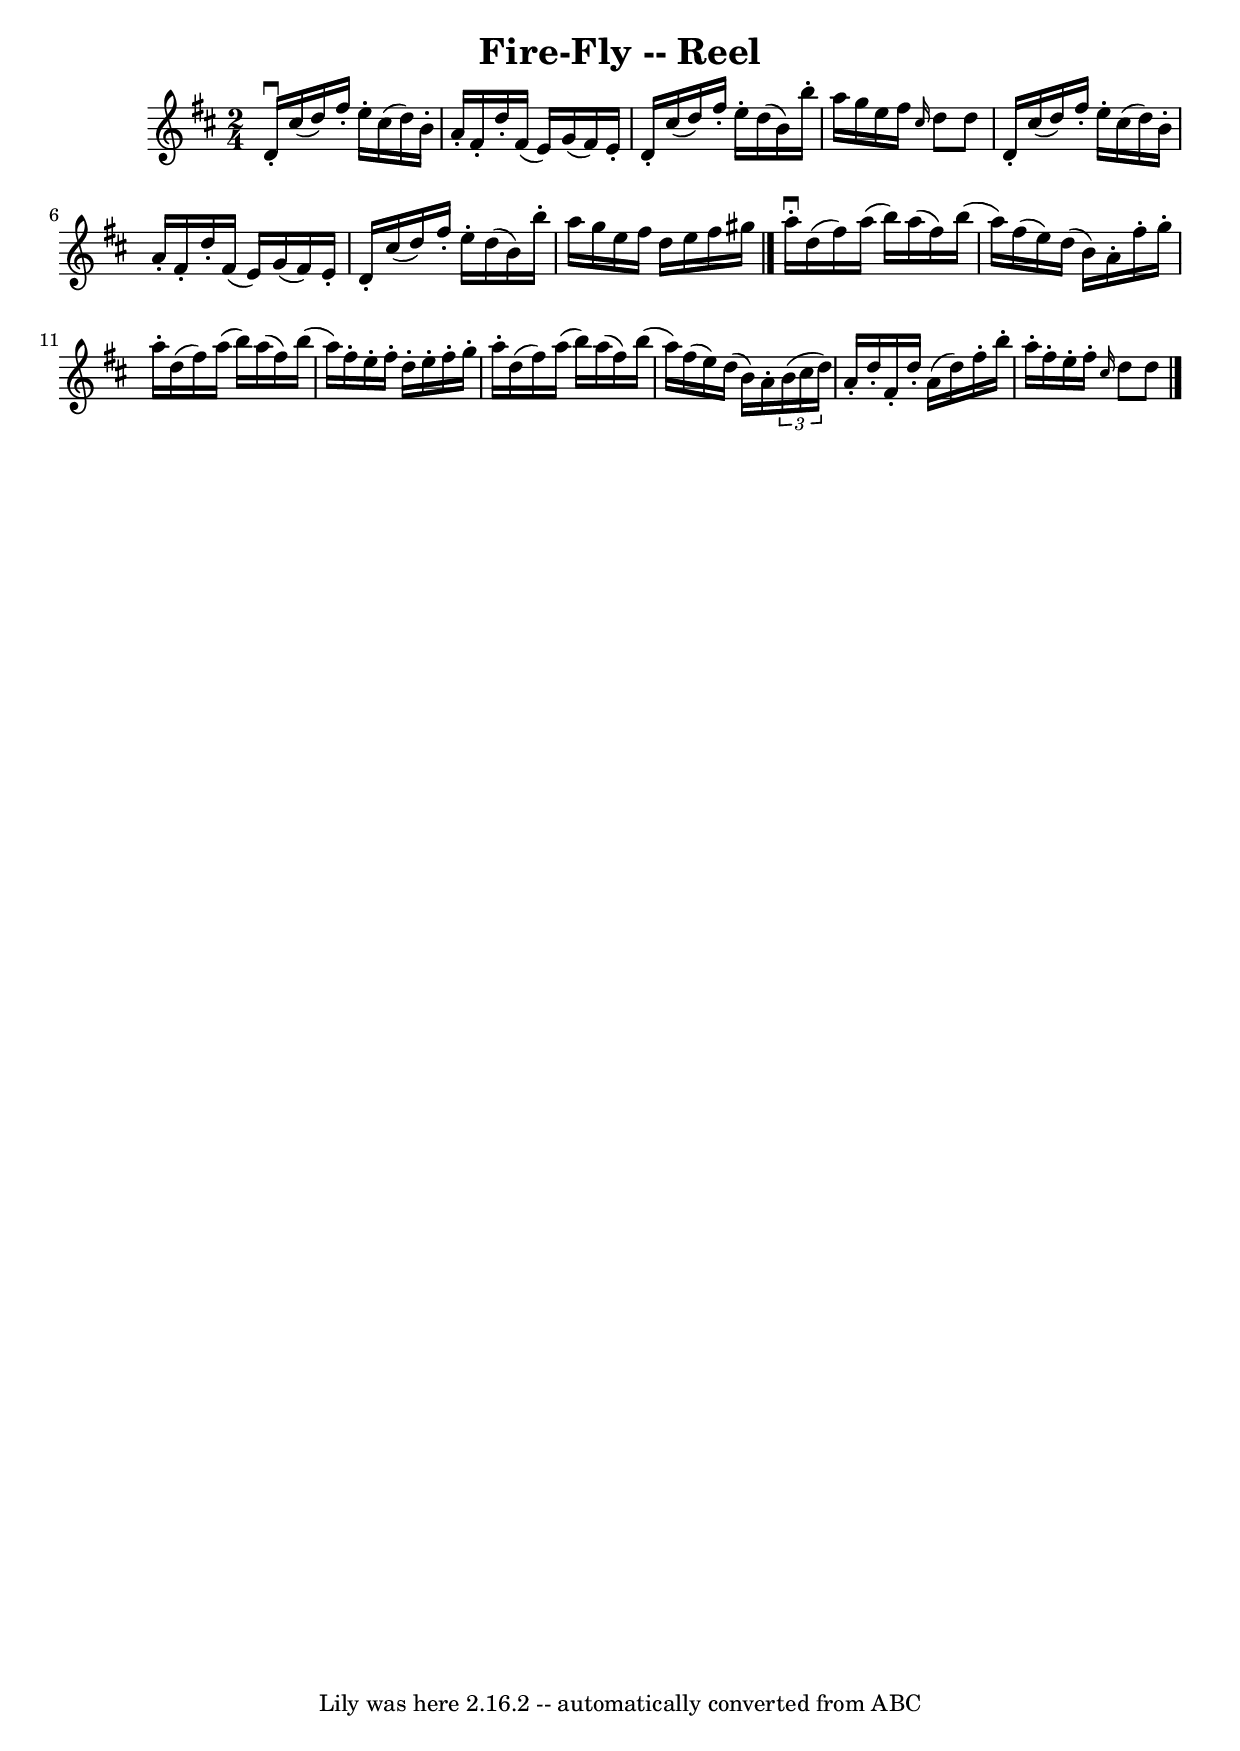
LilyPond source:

\version "2.7.40"
\include "Mammoth.ily"
\header {
	%% book = "Ryan's Mammoth Collection"
	crossRefNumber = "1"
	footnotes = ""
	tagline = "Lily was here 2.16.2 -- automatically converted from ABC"
	title = "Fire-Fly -- Reel"
}
voicedefault =  {


\time 2/4 \key d \major d'16^\downbow-. cis''16 (d''16) fis''16 -. 
 e''16 -. cis''16 (d''16) b'16 -.   |
 a'16 -. fis'16 -.   
d''16 -. fis'16 (e'16) g'16 (fis'16) e'16 -.   |
     
d'16 -. cis''16 (d''16) fis''16 -. e''16 -. d''16 (b'16)   
b''16 -.   |
 a''16 g''16 e''16 fis''16    \grace { cis''16 
 } d''8 d''8    |
 d'16 -. cis''16 (d''16) fis''16 -.  
 e''16 -. cis''16 (d''16) b'16 -.   |
 a'16 -. fis'16 -.   
d''16 -. fis'16 (e'16) g'16 (fis'16) e'16 -.   |
     
d'16 -. cis''16 (d''16) fis''16 -. e''16 -. d''16 (b'16)   
b''16 -.   |
 a''16 g''16 e''16 fis''16 d''16 e''16    
fis''16 gis''16    \bar "|." a''16^\downbow-. d''16 (fis''16)   
a''16 (b''16) a''16 (fis''16) b''16 (|
 a''16)   
fis''16 (e''16) d''16 (b'16) a'16 -. fis''16 -. g''16 -.   
|
 a''16 -. d''16 (fis''16) a''16 (b''16) a''16 (
fis''16) b''16 (|
 a''16) fis''16 -. e''16 -. fis''16 
-. d''16 -. e''16 -. fis''16 -. g''16 -.   |
 a''16 -.   
d''16 (fis''16) a''16 (b''16) a''16 (fis''16) b''16 (
|
 a''16) fis''16 (e''16) d''16 (b'16) a'16 -.   
\times 2/3 { b'16 (cis''16 d''16) }   |
 a'16 -. d''16 
-. fis'16 -. d''16 -. a'16 (d''16) fis''16 -. b''16 -.   
|
 a''16 -. fis''16 -. e''16 -. fis''16 -.   \grace { cis''16  
} d''8 d''8    \bar "|."   
}

\score{
    <<

	\context Staff="default"
	{
	    \voicedefault 
	}

    >>
	\layout {
	}
	\midi {}
}
